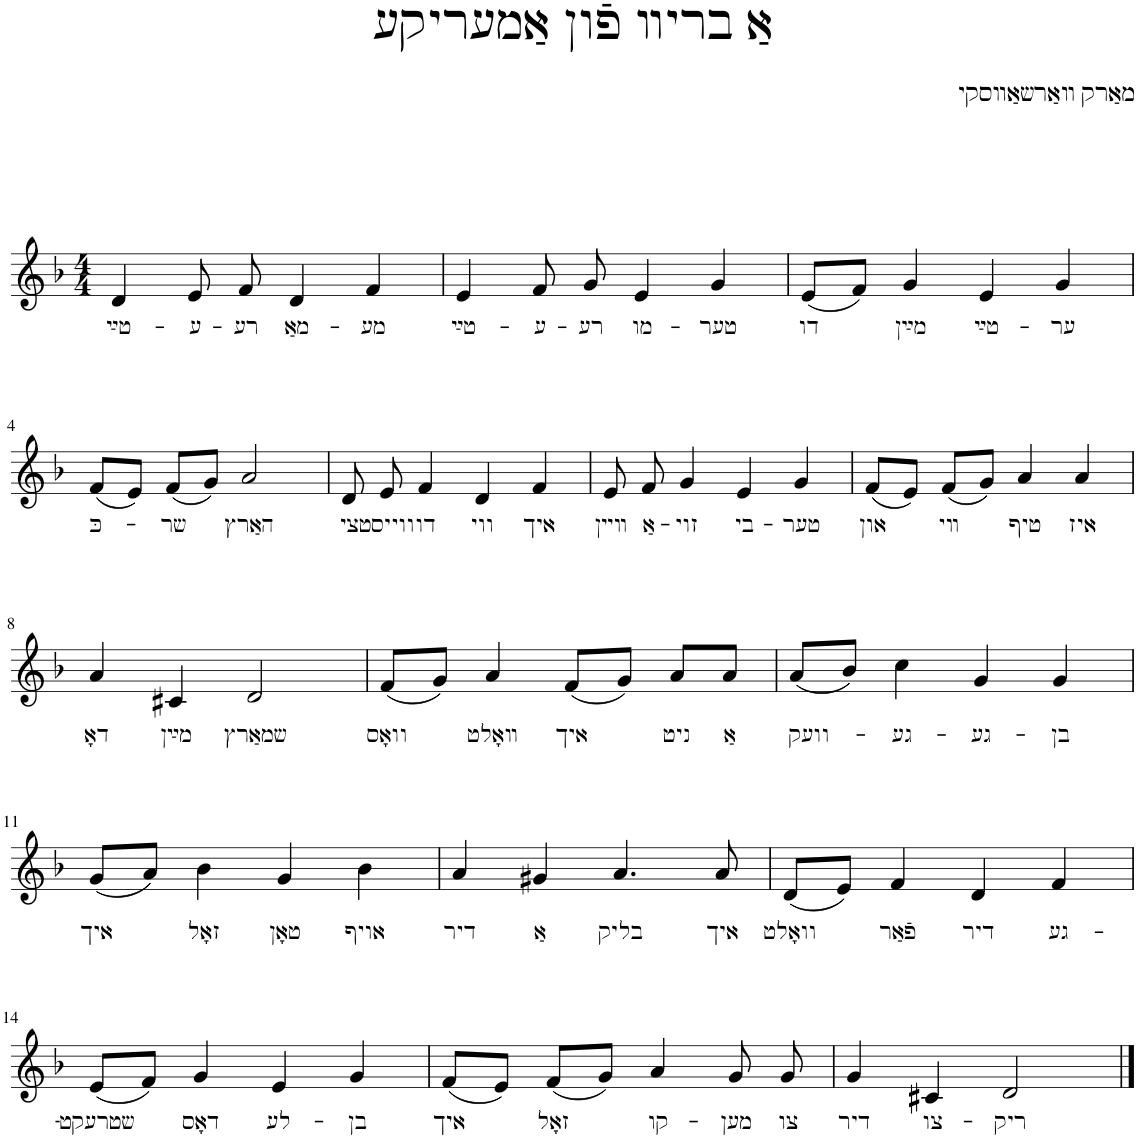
**kern	**text
*part1	*part1
*staff1	*staff1
*I"Piano	*
*I'Pno.	*
*clefG2	*
*k[b-]	*
*M4/4	*
=1	=1
!	!LO:LY:b
4d/	טײַ-
!	!LO:LY:b
8e/	-ע-
!	!LO:LY:b
8f/	-רע
!	!LO:LY:b
4d/	מאַ-
!	!LO:LY:b
4f/	-מע
=2	=2
!	!LO:LY:b
4e/	טײַ-
!	!LO:LY:b
8f/	-ע-
!	!LO:LY:b
8g/	-רע
!	!LO:LY:b
4e/	מו-
!	!LO:LY:b
4g/	-טער
=3	=3
!	!LO:LY:b
(8e/L	דו
8f/J)	.
!	!LO:LY:b
4g/	מײַן
!	!LO:LY:b
4e/	טײַ-
!	!LO:LY:b
4g/	-ער
!!LO:LB:g=z
=4	=4
!	!LO:LY:b
(8f/L	כּ-
8e/J)	.
!	!LO:LY:b
(8f/L	שר
8g/J)	.
!	!LO:LY:b
2a/	האַרץ
=5	=5
!	!LO:LY:b
8d/	צי
!	!LO:LY:b
8e/	ווייסט
!	!LO:LY:b
4f/	דו
!	!LO:LY:b
4d/	ווי
!	!LO:LY:b
4f/	איך
=6	=6
!	!LO:LY:b
8e/	װײן
!	!LO:LY:b
8f/	אַ-
!	!LO:LY:b
4g/	-זוי
!	!LO:LY:b
4e/	בי-
!	!LO:LY:b
4g/	-טער
=7	=7
!	!LO:LY:b
(8f/L	און
8e/J)	.
!	!LO:LY:b
(8f/L	װי
8g/J)	.
!	!LO:LY:b
4a/	טיף
!	!LO:LY:b
4a/	איז
!!LO:LB:g=z
=8	=8
!	!LO:LY:b
4a/	דאָ
!	!LO:LY:b
4c#X/	מײַן
!	!LO:LY:b
2d/	שמאַרץ
=9	=9
!	!LO:LY:b
(8f/L	וואָס
8g/J)	.
!	!LO:LY:b
4a/	װאָלט
!	!LO:LY:b
(8f/L	איך
8g/J)	.
!	!LO:LY:b
8a/L	ניט
!	!LO:LY:b
8a/J	אַ
=10	=10
!	!LO:LY:b
(8a/L	וועק-
8b-/J)	.
!	!LO:LY:b
4cc\	-גע-
!	!LO:LY:b
4g/	-גע-
!	!LO:LY:b
4g/	-בן
!!LO:LB:g=z
=11	=11
!	!LO:LY:b
(8g/L	איך
8a/J)	.
!	!LO:LY:b
4b-\	זאָל
!	!LO:LY:b
4g/	טאָן
!	!LO:LY:b
4b-\	אויף
=12	=12
!	!LO:LY:b
4a/	דיר
!	!LO:LY:b
4g#X/	אַ
!	!LO:LY:b
4.a/	בליק
!	!LO:LY:b
8a/	איך
=13	=13
!	!LO:LY:b
(8d/L	וואָלט
8e/J)	.
!	!LO:LY:b
4f/	פֿאַר
!	!LO:LY:b
4d/	דיר
!	!LO:LY:b
4f/	גע-
!!LO:LB:g=z
=14	=14
!	!LO:LY:b
(8e/L	-שטרעקט
8f/J)	.
!	!LO:LY:b
4g/	דאָס
!	!LO:LY:b
4e/	לע-
!	!LO:LY:b
4g/	-בן
=15	=15
!	!LO:LY:b
(8f/L	איך
8e/J)	.
!	!LO:LY:b
(8f/L	זאָל
8g/J)	.
!	!LO:LY:b
4a/	קו-
!	!LO:LY:b
8g/	-מען
!	!LO:LY:b
8g/	צו
=16	=16
!	!LO:LY:b
4g/	דיר
!	!LO:LY:b
4c#X/	צו-
!	!LO:LY:b
2d/	-ריק
==	==
*-	*-
